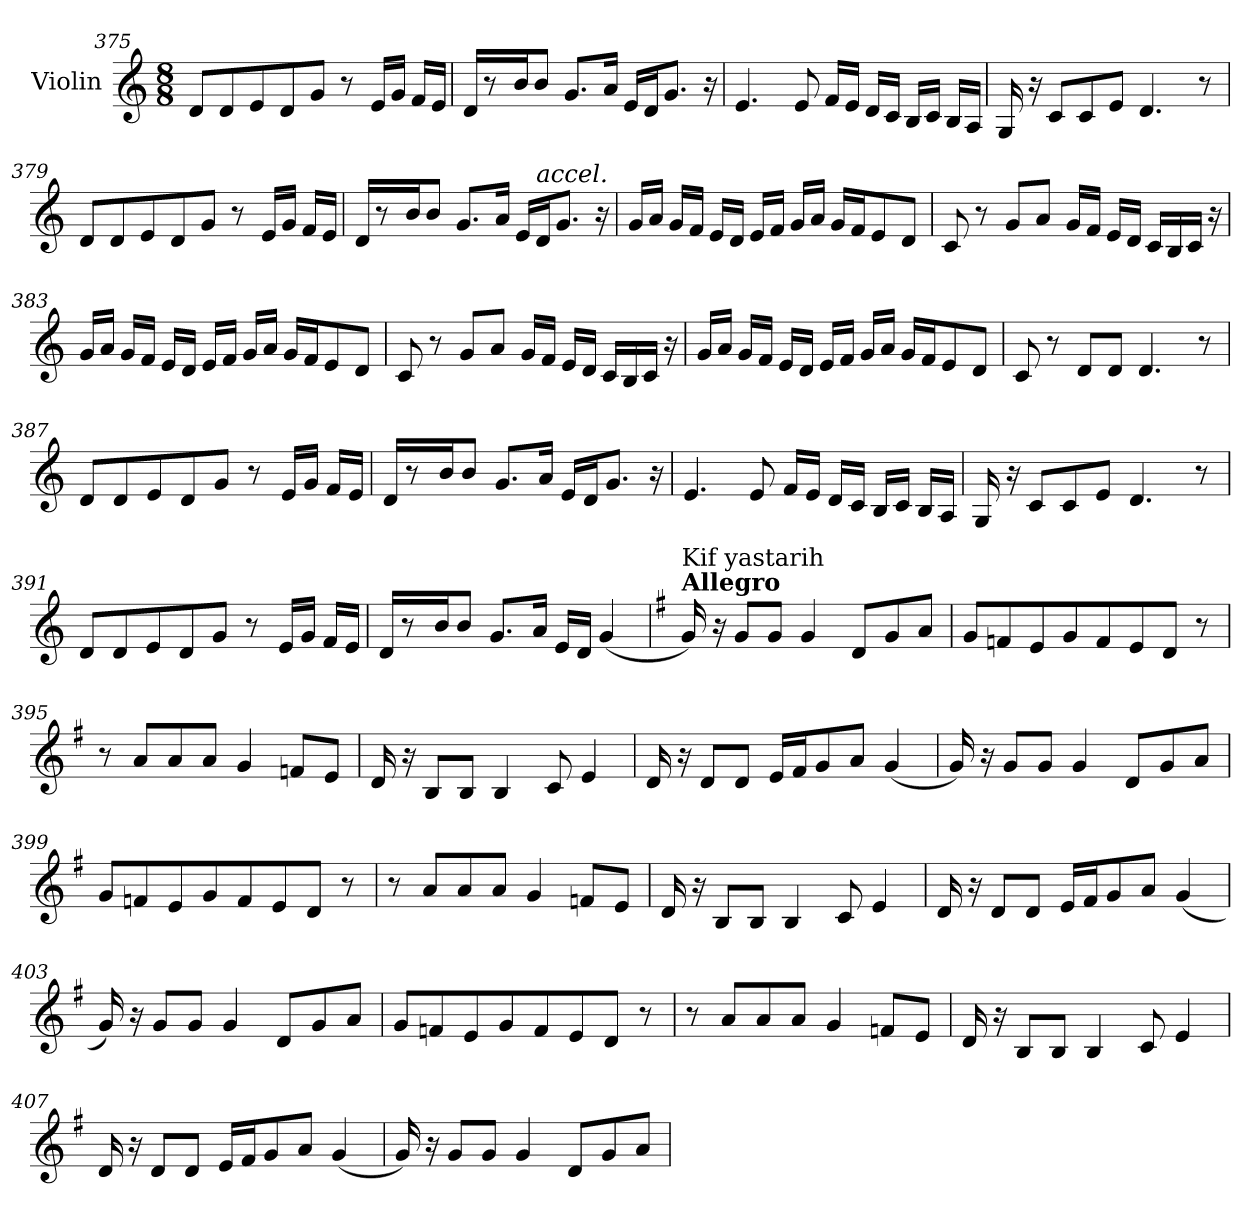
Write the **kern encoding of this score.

**kern
*part1
*staff1
*I"Violin
!!LO:LB:g=z
*clefG2
*k[]
*C:
*M8/8
=375
8d/L
8d/
8e/
8d/
8g/J
8r
16e/LL
16g/JJ
16f/LL
16e/JJ
=376
16d/LL
8r
16b/J
8b/J
8.g/L
16a/Jk
16e/LL
16d/J
8.g/J
16r
=377
4.e/
8e/
16f/LL
16e/JJ
16d/LL
16c/JJ
16B/LL
16c/JJ
16B/LL
16A/JJ
!!LO:LB:g=z
=378
16G/
16r
8c/L
8c/
8e/J
4.d/
8r
=379
8d/L
8d/
8e/
8d/
8g/J
8r
16e/LL
16g/JJ
16f/LL
16e/JJ
=380
16d/LL
8r
16b/J
8b/J
8.g/L
16a/Jk
16e/LL
!LO:TX:a:i:t=accel.
16d/J
8.g/J
16r
!!LO:LB:g=z
=381
16g/LL
16a/JJ
16g/LL
16f/JJ
16e/LL
16d/JJ
16e/LL
16f/JJ
16g/LL
16a/JJ
16g/LL
16f/J
8e/
8d/J
=382
8c/
8r
8g/L
8a/J
16g/LL
16f/JJ
16e/LL
16d/JJ
16c/LL
16B/
16c/JJ
16r
=383
16g/LL
16a/JJ
16g/LL
16f/JJ
16e/LL
16d/JJ
16e/LL
16f/JJ
16g/LL
16a/JJ
16g/LL
16f/J
8e/
8d/J
!!LO:PB:g=z
=384
8c/
8r
8g/L
8a/J
16g/LL
16f/JJ
16e/LL
16d/JJ
16c/LL
16B/
16c/JJ
16r
=385
16g/LL
16a/JJ
16g/LL
16f/JJ
16e/LL
16d/JJ
16e/LL
16f/JJ
16g/LL
16a/JJ
16g/LL
16f/J
8e/
8d/J
=386
8c/
8r
8d/L
8d/J
4.d/
8r
!!LO:LB:g=z
=387
8d/L
8d/
8e/
8d/
8g/J
8r
16e/LL
16g/JJ
16f/LL
16e/JJ
=388
16d/LL
8r
16b/J
8b/J
8.g/L
16a/Jk
16e/LL
16d/J
8.g/J
16r
=389
4.e/
8e/
16f/LL
16e/JJ
16d/LL
16c/JJ
16B/LL
16c/JJ
16B/LL
16A/JJ
!!LO:LB:g=z
=390
16G/
16r
8c/L
8c/
8e/J
4.d/
8r
=391
8d/L
8d/
8e/
8d/
8g/J
8r
16e/LL
16g/JJ
16f/LL
16e/JJ
=392
16d/LL
8r
16b/J
8b/J
8.g/L
16a/Jk
16e/LL
16d/JJ
(<4g/
=393
*k[f#]
*G:
*MM50
!LO:TX:a:B:t=Allegro
!LO:TX:a:t=Kif yastarih
16g/)
16r
8g/L
8g/J
4g/
8d/L
8g/
8a/J
!!LO:LB:g=z
=394
8g/L
8fn/
8e/
8g/
8f/
8e/
8d/J
8r
=395
8r
8a/L
8a/
8a/J
4g/
8fn/L
8e/J
=396
16d/
16r
8B/L
8B/J
4B/
8c/
4e/
=397
16d/
16r
8d/L
8d/J
16e/LL
16f#/J
8g/
8a/J
(<4g/
!!LO:LB:g=z
=398
16g/)
16r
8g/L
8g/J
4g/
8d/L
8g/
8a/J
=399
8g/L
8fn/
8e/
8g/
8f/
8e/
8d/J
8r
=400
8r
8a/L
8a/
8a/J
4g/
8fn/L
8e/J
=401
16d/
16r
8B/L
8B/J
4B/
8c/
4e/
!!LO:LB:g=z
=402
16d/
16r
8d/L
8d/J
16e/LL
16f#/J
8g/
8a/J
(<4g/
=403
16g/)
16r
8g/L
8g/J
4g/
8d/L
8g/
8a/J
=404
8g/L
8fn/
8e/
8g/
8f/
8e/
8d/J
8r
=405
8r
8a/L
8a/
8a/J
4g/
8fn/L
8e/J
!!LO:LB:g=z
=406
16d/
16r
8B/L
8B/J
4B/
8c/
4e/
=407
16d/
16r
8d/L
8d/J
16e/LL
16f#/J
8g/
8a/J
(<4g/
=408
16g/)
16r
8g/L
8g/J
4g/
8d/L
8g/
8a/J
=
*-
